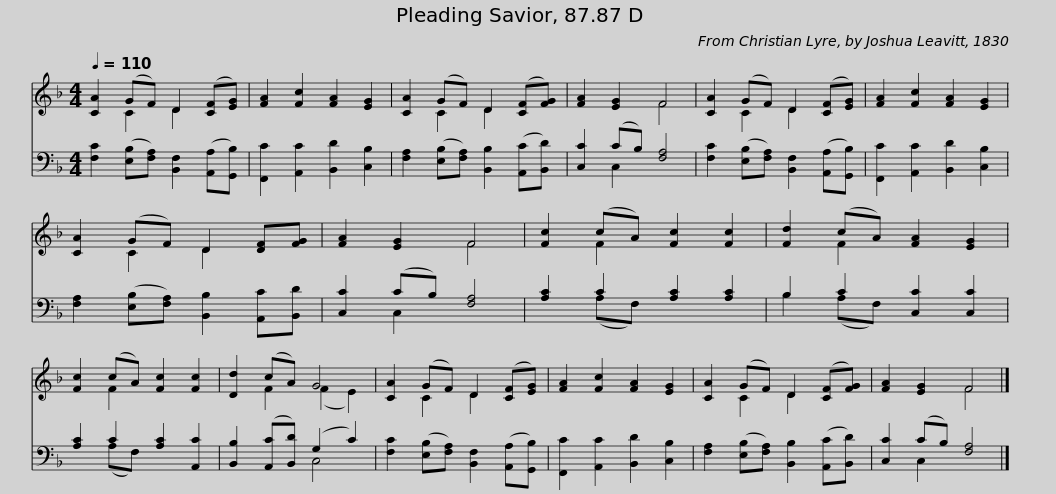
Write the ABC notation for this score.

X:1
%%score ( 1 2 ) ( 3 4 )
L:1/8
Q:1/4=110
M:4/4
I:linebreak $
K:F
V:1 treble
V:2 treble
V:3 bass
V:4 bass
V:1
 [CA]2 (GF) D2 ([CF][EG]) | [FA]2 [Fc]2 [FA]2 [EG]2 | [CA]2 (GF) D2 ([CF][FG]) | [FA]2 [EG]2 F4 | [CA]2 (GF) D2 ([CF][EG]) | %5
 [FA]2 [Fc]2 [FA]2 [EG]2 |$ [CA]2 (GF) D2 [DF][FG] | [FA]2 [EG]2 F4 | [Fc]2 (cA) [Fc]2 [Fc]2 | [Fd]2 (cA) [FA]2 [EG]2 | %10
 [Fc]2 (cA) [Fc]2 [Fc]2 | [Dd]2 (cA) G4 | [CA]2 (GF) D2 ([CF][EG]) |$ [FA]2 [Fc]2 [FA]2 [EG]2 | [CA]2 (GF) D2 ([CF][FG]) | %15
 [FA]2 [EG]2 F4 |] %16
V:2
 x2 C2 D2 x2 | x8 | x2 C2 D2 x2 | x4 F4 | x2 C2 D2 x2 | %5
 x8 |$ x2 C2 D2 x2 | x4 F4 | x2 F2 x4 | x2 F2 x4 | %10
 x2 F2 x4 | x2 F2 (F2 E2) | x2 C2 D2 x2 |$ x8 | x2 C2 D2 x2 | %15
 x4 F4 |] %16
V:3
 [F,C]2 ([E,B,][F,A,]) [B,,F,]2 ([A,,A,][G,,B,]) | [F,,C]2 [A,,C]2 [B,,D]2 [C,B,]2 | [F,A,]2 ([E,B,][F,A,]) [B,,B,]2 ([A,,C][B,,D]) | [C,C]2 (CB,) [F,A,]4 | [F,C]2 ([E,B,][F,A,]) [B,,F,]2 ([A,,A,][G,,B,]) | %5
 [F,,C]2 [A,,C]2 [B,,D]2 [C,B,]2 |$ [F,A,]2 ([E,B,][F,A,]) [B,,B,]2 [A,,C][B,,D] | [C,C]2 (CB,) [F,A,]4 | [A,C]2 C2 [A,C]2 [A,C]2 | B,2 C2 [C,C]2 [C,C]2 | %10
 [A,C]2 C2 [A,C]2 [A,,C]2 | [B,,B,]2 ([A,,C][B,,D]) (G,2 C2) | [F,C]2 ([E,B,][F,A,]) [B,,F,]2 ([A,,A,][G,,B,]) |$ [F,,C]2 [A,,C]2 [B,,D]2 [C,B,]2 | [F,A,]2 ([E,B,][F,A,]) [B,,B,]2 ([A,,C][B,,D]) | %15
 [C,C]2 (CB,) [F,A,]4 |] %16
V:4
 x8 | x8 | x8 | x2 C,2 x4 | x8 | %5
 x8 |$ x8 | x2 C,2 x4 | x2 (A,F,) x4 | B,2 (A,F,) x4 | %10
 x2 (A,F,) x4 | x4 C,4 | x8 |$ x8 | x8 | %15
 x2 C,2 x4 |] %16
